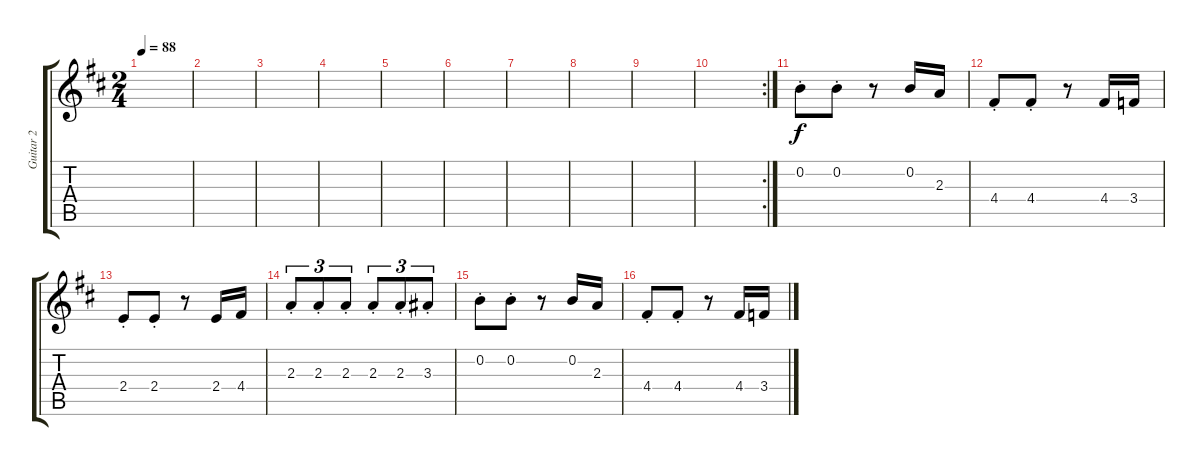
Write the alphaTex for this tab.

\track ("Guitar 2" "Guitar 2") {instrument overdrivenguitar}
\staff {score tabs}
\tuning (E4 B3 G3 D3 A2 E2) {hide}
\ts (2 4)
\tempo 88
\clef g2
\ks bminor
|
|
|
|
|
|
|
|
|
\rc 2
|
0.2{st}.8 0.2{st}.8 r.8 0.2.16 2.3.16 |
4.4{st}.8 4.4{st}.8 r.8 4.4.16 3.4.16 |
2.4{st}.8 2.4{st}.8 r.8 2.4.16 4.4.16 |
2.3{st}.8{tu (3 2)} 2.3{st}.8{tu (3 2)} 2.3{st}.8{tu (3 2)} 2.3{st}.8{tu (3 2)} 2.3{st}.8{tu (3 2)} 3.3{st}.8{tu (3 2)} |
0.2{st}.8 0.2{st}.8 r.8 0.2.16 2.3.16 |
4.4{st}.8 4.4{st}.8 r.8 4.4.16 3.4.16
